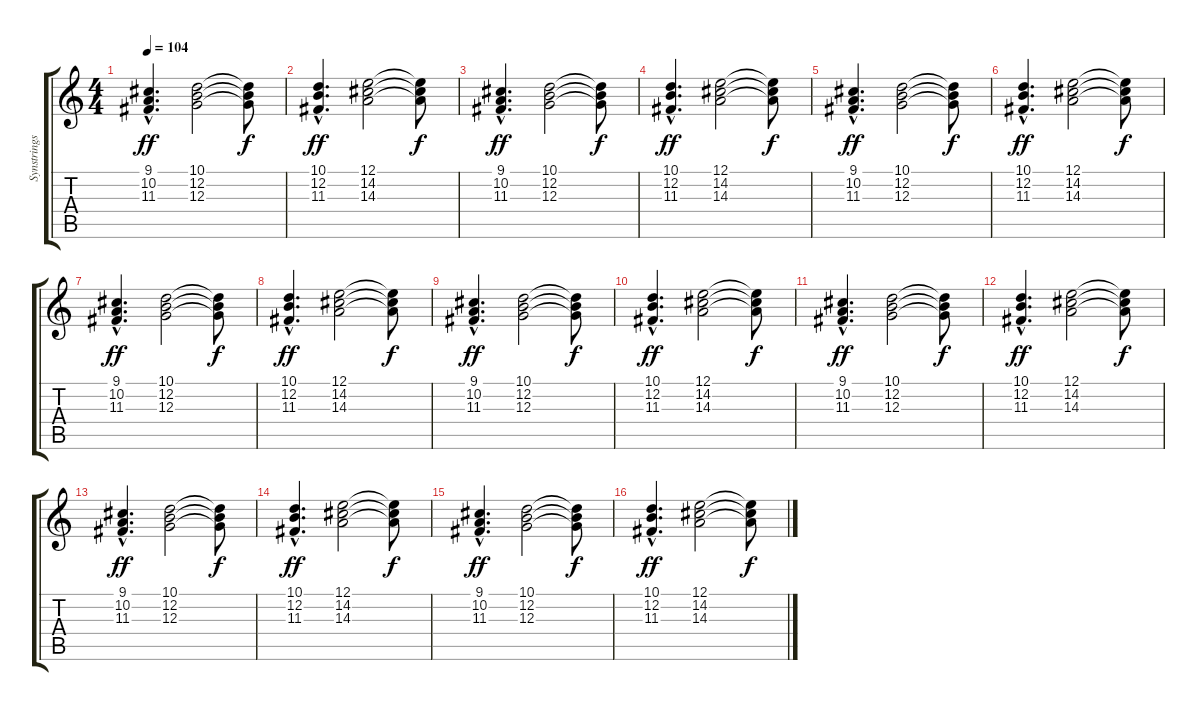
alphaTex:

\track ("Synstrings" "Synstrings") {instrument synthstrings1}
\staff {score tabs}
\tuning (E4 B3 G3 D3 A2 E2) {hide}
\ts (4 4)
\tempo 104
\clef g2
\ks c
(9.1{hac} 10.2{hac} 11.3{hac}).4{d dy ff} (10.1 12.2 12.3).2 (10.1{t} 12.2{t} 12.3{t}).8{dy f} |
(10.1{hac} 12.2{hac} 11.3{hac}).4{d dy ff} (12.1 14.2 14.3).2 (12.1{t} 14.2{t} 14.3{t}).8{dy f} |
(9.1{hac} 10.2{hac} 11.3{hac}).4{d dy ff} (10.1 12.2 12.3).2 (10.1{t} 12.2{t} 12.3{t}).8{dy f} |
(10.1{hac} 12.2{hac} 11.3{hac}).4{d dy ff} (12.1 14.2 14.3).2 (12.1{t} 14.2{t} 14.3{t}).8{dy f} |
(9.1{hac} 10.2{hac} 11.3{hac}).4{d dy ff} (10.1 12.2 12.3).2 (10.1{t} 12.2{t} 12.3{t}).8{dy f} |
(10.1{hac} 12.2{hac} 11.3{hac}).4{d dy ff} (12.1 14.2 14.3).2 (12.1{t} 14.2{t} 14.3{t}).8{dy f} |
(9.1{hac} 10.2{hac} 11.3{hac}).4{d dy ff} (10.1 12.2 12.3).2 (10.1{t} 12.2{t} 12.3{t}).8{dy f} |
(10.1{hac} 12.2{hac} 11.3{hac}).4{d dy ff} (12.1 14.2 14.3).2 (12.1{t} 14.2{t} 14.3{t}).8{dy f} |
(9.1{hac} 10.2{hac} 11.3{hac}).4{d dy ff} (10.1 12.2 12.3).2 (10.1{t} 12.2{t} 12.3{t}).8{dy f} |
(10.1{hac} 12.2{hac} 11.3{hac}).4{d dy ff} (12.1 14.2 14.3).2 (12.1{t} 14.2{t} 14.3{t}).8{dy f} |
(9.1{hac} 10.2{hac} 11.3{hac}).4{d dy ff} (10.1 12.2 12.3).2 (10.1{t} 12.2{t} 12.3{t}).8{dy f} |
(10.1{hac} 12.2{hac} 11.3{hac}).4{d dy ff} (12.1 14.2 14.3).2 (12.1{t} 14.2{t} 14.3{t}).8{dy f} |
(9.1{hac} 10.2{hac} 11.3{hac}).4{d dy ff} (10.1 12.2 12.3).2 (10.1{t} 12.2{t} 12.3{t}).8{dy f} |
(10.1{hac} 12.2{hac} 11.3{hac}).4{d dy ff} (12.1 14.2 14.3).2 (12.1{t} 14.2{t} 14.3{t}).8{dy f} |
(9.1{hac} 10.2{hac} 11.3{hac}).4{d dy ff} (10.1 12.2 12.3).2 (10.1{t} 12.2{t} 12.3{t}).8{dy f} |
(10.1{hac} 12.2{hac} 11.3{hac}).4{d dy ff} (12.1 14.2 14.3).2 (12.1{t} 14.2{t} 14.3{t}).8{dy f}
